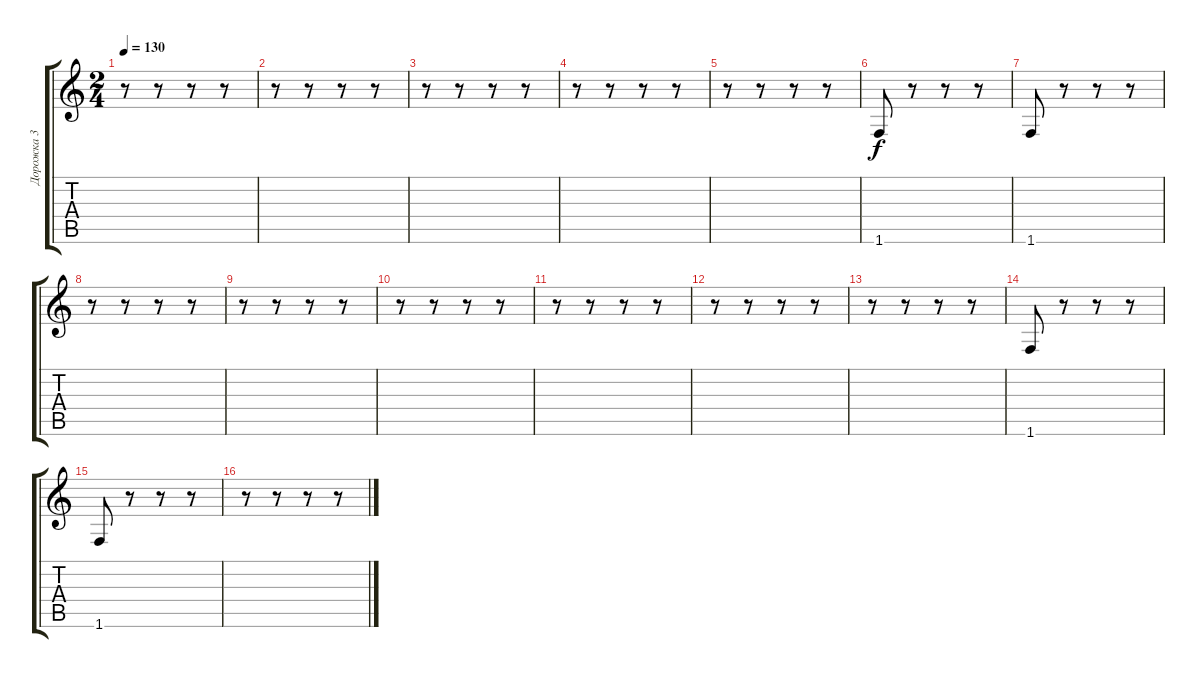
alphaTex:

\track ("Дорожка 3" "Дорожка 3") {instrument contrabass}
\staff {score tabs}
\tuning (E4 B3 G3 D3 A2 E2) {hide}
\ts (2 4)
\tempo 130
\clef g2
\ks c
r.8{dy f} r.8 r.8 r.8 |
r.8 r.8 r.8 r.8 |
r.8 r.8 r.8 r.8 |
r.8 r.8 r.8 r.8 |
r.8 r.8 r.8 r.8 |
1.6.8 r.8 r.8 r.8 |
1.6.8 r.8 r.8 r.8 |
r.8 r.8 r.8 r.8 |
r.8 r.8 r.8 r.8 |
r.8 r.8 r.8 r.8 |
r.8 r.8 r.8 r.8 |
r.8 r.8 r.8 r.8 |
r.8 r.8 r.8 r.8 |
1.6.8 r.8 r.8 r.8 |
1.6.8 r.8 r.8 r.8 |
r.8 r.8 r.8 r.8
